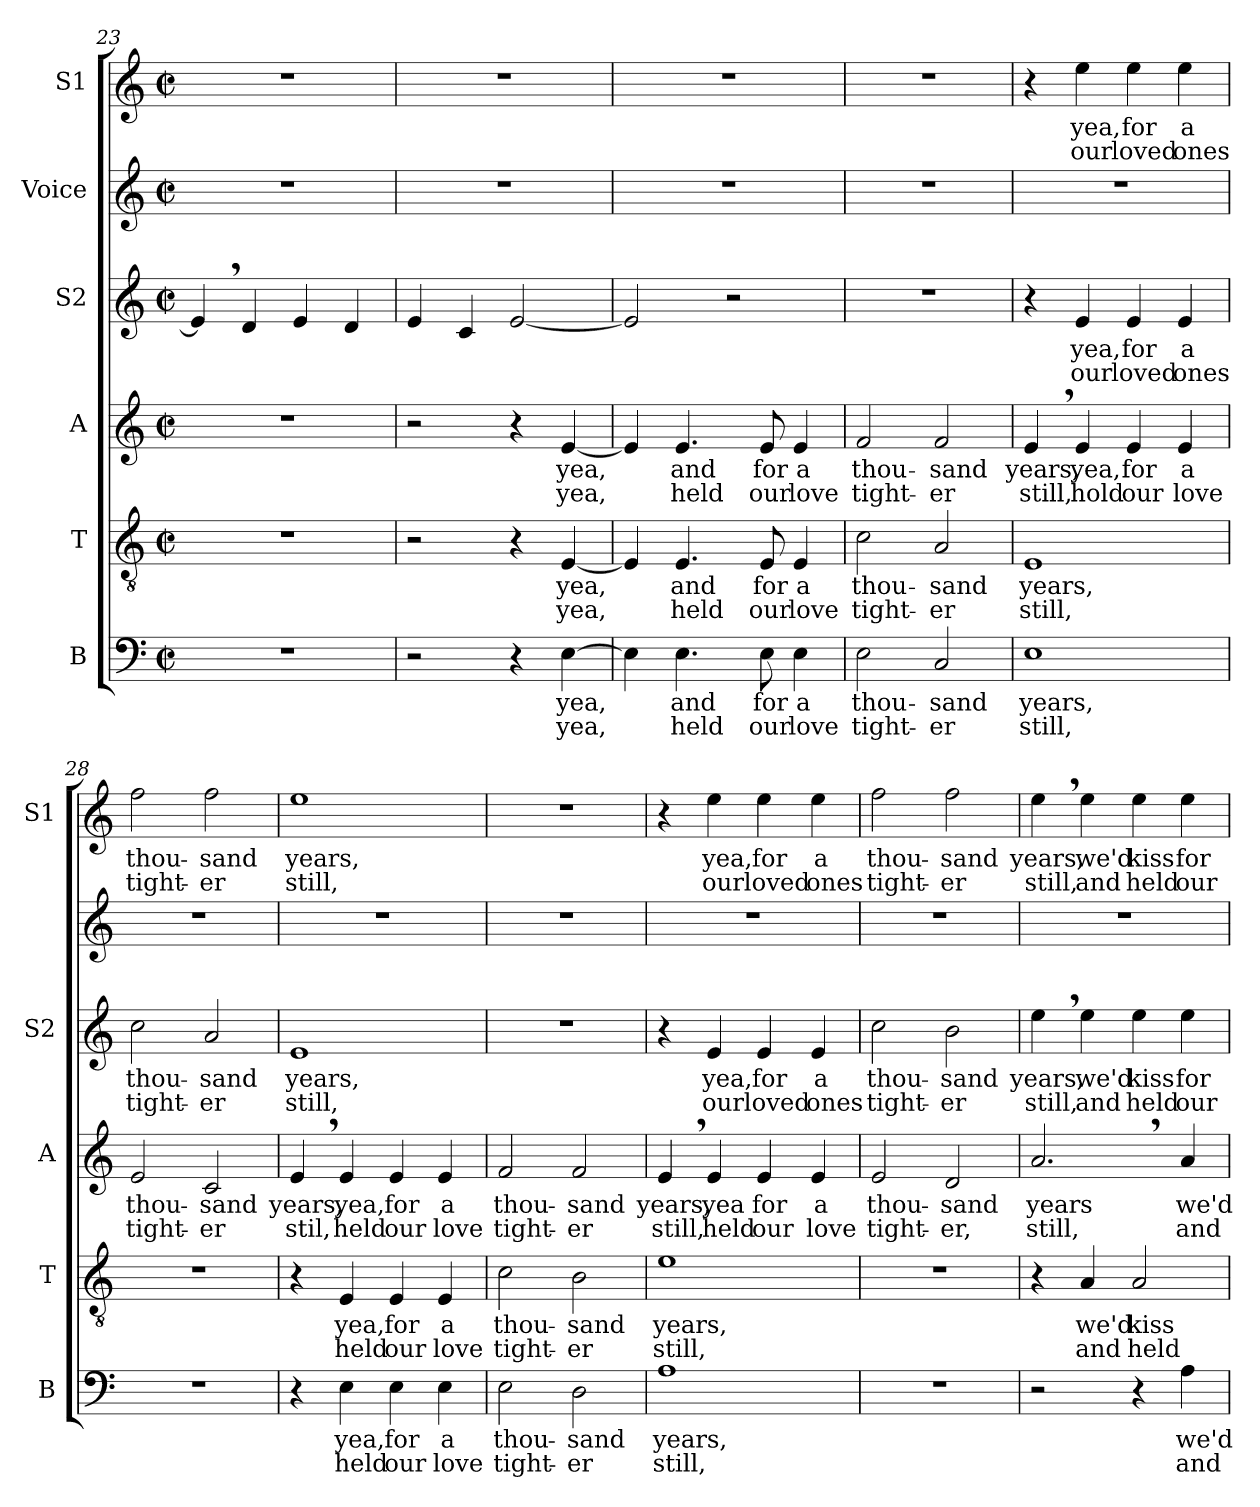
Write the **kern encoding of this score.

**kern	**text	**text	**kern	**text	**text	**kern	**text	**text	**kern	**text	**text	**kern	**kern	**text	**text
*part6	*part6	*part6	*part5	*part5	*part5	*part4	*part4	*part4	*part3	*part3	*part3	*part2	*part1	*part1	*part1
*staff6	*staff6	*staff6	*staff5	*staff5	*staff5	*staff4	*staff4	*staff4	*staff3	*staff3	*staff3	*staff2	*staff1	*staff1	*staff1
*I"B	*	*	*I"T	*	*	*I"A	*	*	*I"S2	*	*	*I"Voice	*I"S1	*	*
*I'B	*	*	*I'T	*	*	*I'A	*	*	*I'S2	*	*	*	*I'S1	*	*
*clefF4	*	*	*clefGv2	*	*	*clefG2	*	*	*clefG2	*	*	*clefG2	*clefG2	*	*
*k[]	*	*	*k[]	*	*	*k[]	*	*	*k[]	*	*	*k[]	*k[]	*	*
*C:	*	*	*C:	*	*	*C:	*	*	*C:	*	*	*C:	*C:	*	*
*M2/2	*	*	*M2/2	*	*	*M2/2	*	*	*M2/2	*	*	*M2/2	*M2/2	*	*
*met(c|)	*	*	*met(c|)	*	*	*met(c|)	*	*	*met(c|)	*	*	*met(c|)	*met(c|)	*	*
=23	=23	=23	=23	=23	=23	=23	=23	=23	=23	=23	=23	=23	=23	=23	=23
1r	.	.	1r	.	.	1r	.	.	4e,>/]	.	.	1r	1r	.	.
.	.	.	.	.	.	.	.	.	4d/	.	.	.	.	.	.
.	.	.	.	.	.	.	.	.	4e/	.	.	.	.	.	.
.	.	.	.	.	.	.	.	.	4d/	.	.	.	.	.	.
=24	=24	=24	=24	=24	=24	=24	=24	=24	=24	=24	=24	=24	=24	=24	=24
2r	.	.	2r	.	.	2r	.	.	4e/	.	.	1r	1r	.	.
.	.	.	.	.	.	.	.	.	4c/	.	.	.	.	.	.
4r	.	.	4r	.	.	4r	.	.	[2e/	.	.	.	.	.	.
!	!LO:LY:b	!LO:LY:b	!	!LO:LY:b	!LO:LY:b	!	!LO:LY:b	!LO:LY:b	!	!	!	!	!	!	!
[4E\	yea,	yea,	[4E/	yea,	yea,	[4e/	yea,	yea,	.	.	.	.	.	.	.
=25	=25	=25	=25	=25	=25	=25	=25	=25	=25	=25	=25	=25	=25	=25	=25
4E\]	.	.	4E/]	.	.	4e/]	.	.	2e/]	.	.	1r	1r	.	.
!	!LO:LY:b	!LO:LY:b	!	!LO:LY:b	!LO:LY:b	!	!LO:LY:b	!LO:LY:b	!	!	!	!	!	!	!
4.E\	and	held	4.E/	and	held	4.e/	and	held	.	.	.	.	.	.	.
.	.	.	.	.	.	.	.	.	2r	.	.	.	.	.	.
!	!LO:LY:b	!LO:LY:b	!	!LO:LY:b	!LO:LY:b	!	!LO:LY:b	!LO:LY:b	!	!	!	!	!	!	!
8E\	for	our	8E/	for	our	8e/	for	our	.	.	.	.	.	.	.
!	!LO:LY:b	!LO:LY:b	!	!LO:LY:b	!LO:LY:b	!	!LO:LY:b	!LO:LY:b	!	!	!	!	!	!	!
4E\	a	love	4E/	a	love	4e/	a	love	.	.	.	.	.	.	.
=26	=26	=26	=26	=26	=26	=26	=26	=26	=26	=26	=26	=26	=26	=26	=26
!	!LO:LY:b	!LO:LY:b	!	!LO:LY:b	!LO:LY:b	!	!LO:LY:b	!LO:LY:b	!	!	!	!	!	!	!
2E\	thou-	tight-	2c\	thou-	tight-	2f/	thou-	tight-	1r	.	.	1r	1r	.	.
!	!LO:LY:b	!LO:LY:b	!	!LO:LY:b	!LO:LY:b	!	!LO:LY:b	!LO:LY:b	!	!	!	!	!	!	!
2C/	-sand	-er	2A/	-sand	-er	2f/	-sand	-er	.	.	.	.	.	.	.
=27	=27	=27	=27	=27	=27	=27	=27	=27	=27	=27	=27	=27	=27	=27	=27
!	!LO:LY:b	!LO:LY:b	!	!LO:LY:b	!LO:LY:b	!	!LO:LY:b	!LO:LY:b	!	!	!	!	!	!	!
1E	years,	still,	1E	years,	still,	4e,>/	years,	still,	4r	.	.	1r	4r	.	.
!	!	!	!	!	!	!	!LO:LY:b	!LO:LY:b	!	!LO:LY:b	!LO:LY:b	!	!	!LO:LY:b	!LO:LY:b
.	.	.	.	.	.	4e/	yea,	hold	4e/	yea,	our	.	4ee\	yea,	our
!	!	!	!	!	!	!	!LO:LY:b	!LO:LY:b	!	!LO:LY:b	!LO:LY:b	!	!	!LO:LY:b	!LO:LY:b
.	.	.	.	.	.	4e/	for	our	4e/	for	loved	.	4ee\	for	loved
!	!	!	!	!	!	!	!LO:LY:b	!LO:LY:b	!	!LO:LY:b	!LO:LY:b	!	!	!LO:LY:b	!LO:LY:b
.	.	.	.	.	.	4e/	a	love	4e/	a	ones	.	4ee\	a	ones
=28	=28	=28	=28	=28	=28	=28	=28	=28	=28	=28	=28	=28	=28	=28	=28
!	!	!	!	!	!	!	!LO:LY:b	!LO:LY:b	!	!LO:LY:b	!LO:LY:b	!	!	!LO:LY:b	!LO:LY:b
1r	.	.	1r	.	.	2e/	thou-	tight-	2cc\	thou-	tight-	1r	2ff\	thou-	tight-
!	!	!	!	!	!	!	!LO:LY:b	!LO:LY:b	!	!LO:LY:b	!LO:LY:b	!	!	!LO:LY:b	!LO:LY:b
.	.	.	.	.	.	2c/	-sand	-er	2a/	-sand	-er	.	2ff\	-sand	-er
=29	=29	=29	=29	=29	=29	=29	=29	=29	=29	=29	=29	=29	=29	=29	=29
!	!LO:LY:b	!LO:LY:b	!	!LO:LY:b	!LO:LY:b	!	!LO:LY:b	!LO:LY:b	!	!LO:LY:b	!LO:LY:b	!	!	!LO:LY:b	!LO:LY:b
4r	years,	stil,	4r	years,	stil,	4e,>/	years,	stil,	1e	years,	still,	1r	1ee	years,	still,
!	!LO:LY:b	!LO:LY:b	!	!LO:LY:b	!LO:LY:b	!	!LO:LY:b	!LO:LY:b	!	!	!	!	!	!	!
4E\	yea,	held	4E/	yea,	held	4e/	yea,	held	.	.	.	.	.	.	.
!	!LO:LY:b	!LO:LY:b	!	!LO:LY:b	!LO:LY:b	!	!LO:LY:b	!LO:LY:b	!	!	!	!	!	!	!
4E\	for	our	4E/	for	our	4e/	for	our	.	.	.	.	.	.	.
!	!LO:LY:b	!LO:LY:b	!	!LO:LY:b	!LO:LY:b	!	!LO:LY:b	!LO:LY:b	!	!	!	!	!	!	!
4E\	a	love	4E/	a	love	4e/	a	love	.	.	.	.	.	.	.
!!LO:PB:g=z
=30	=30	=30	=30	=30	=30	=30	=30	=30	=30	=30	=30	=30	=30	=30	=30
!	!LO:LY:b	!LO:LY:b	!	!LO:LY:b	!LO:LY:b	!	!LO:LY:b	!LO:LY:b	!	!	!	!	!	!	!
2E\	thou-	tight-	2c\	thou-	tight-	2f/	thou-	tight-	1r	.	.	1r	1r	.	.
!	!LO:LY:b	!LO:LY:b	!	!LO:LY:b	!LO:LY:b	!	!LO:LY:b	!LO:LY:b	!	!	!	!	!	!	!
2D\	-sand	-er	2B\	-sand	-er	2f/	-sand	-er	.	.	.	.	.	.	.
=31	=31	=31	=31	=31	=31	=31	=31	=31	=31	=31	=31	=31	=31	=31	=31
!	!LO:LY:b	!LO:LY:b	!	!LO:LY:b	!LO:LY:b	!	!LO:LY:b	!LO:LY:b	!	!	!	!	!	!	!
1A	years,	still,	1e	years,	still,	4e,>/	years,	still,	4r	.	.	1r	4r	.	.
!	!	!	!	!	!	!	!LO:LY:b	!LO:LY:b	!	!LO:LY:b	!LO:LY:b	!	!	!LO:LY:b	!LO:LY:b
.	.	.	.	.	.	4e/	yea	held	4e/	yea,	our	.	4ee\	yea,	our
!	!	!	!	!	!	!	!LO:LY:b	!LO:LY:b	!	!LO:LY:b	!LO:LY:b	!	!	!LO:LY:b	!LO:LY:b
.	.	.	.	.	.	4e/	for	our	4e/	for	loved	.	4ee\	for	loved
!	!	!	!	!	!	!	!LO:LY:b	!LO:LY:b	!	!LO:LY:b	!LO:LY:b	!	!	!LO:LY:b	!LO:LY:b
.	.	.	.	.	.	4e/	a	love	4e/	a	ones	.	4ee\	a	ones
=32	=32	=32	=32	=32	=32	=32	=32	=32	=32	=32	=32	=32	=32	=32	=32
!	!	!	!	!	!	!	!LO:LY:b	!LO:LY:b	!	!LO:LY:b	!LO:LY:b	!	!	!LO:LY:b	!LO:LY:b
1r	.	.	1r	.	.	2e/	thou-	tight-	2cc\	thou-	tight-	1r	2ff\	thou-	tight-
!	!	!	!	!	!	!	!LO:LY:b	!LO:LY:b	!	!LO:LY:b	!LO:LY:b	!	!	!LO:LY:b	!LO:LY:b
.	.	.	.	.	.	2d/	-sand	-er,	2b\	-sand	-er	.	2ff\	-sand	-er
=33	=33	=33	=33	=33	=33	=33	=33	=33	=33	=33	=33	=33	=33	=33	=33
!	!	!	!	!	!	!	!LO:LY:b	!LO:LY:b	!	!LO:LY:b	!LO:LY:b	!	!	!LO:LY:b	!LO:LY:b
2r	.	.	4r	.	.	2.a,>/	years	still,	4ee,>\	years,	still,	1r	4ee,>\	years,	still,
!	!	!	!	!LO:LY:b	!LO:LY:b	!	!	!	!	!LO:LY:b	!LO:LY:b	!	!	!LO:LY:b	!LO:LY:b
.	.	.	4A/	we'd	and	.	.	.	4ee\	we'd	and	.	4ee\	we'd	and
!	!	!	!	!LO:LY:b	!LO:LY:b	!	!	!	!	!LO:LY:b	!LO:LY:b	!	!	!LO:LY:b	!LO:LY:b
4r	.	.	2A/	kiss	held	.	.	.	4ee\	kiss	held	.	4ee\	kiss	held
!	!LO:LY:b	!LO:LY:b	!	!	!	!	!LO:LY:b	!LO:LY:b	!	!LO:LY:b	!LO:LY:b	!	!	!LO:LY:b	!LO:LY:b
4A\	we'd	and	.	.	.	4a/	we'd	and	4ee\	for-	our	.	4ee\	for-	our
=	=	=	=	=	=	=	=	=	=	=	=	=	=	=	=
*-	*-	*-	*-	*-	*-	*-	*-	*-	*-	*-	*-	*-	*-	*-	*-
